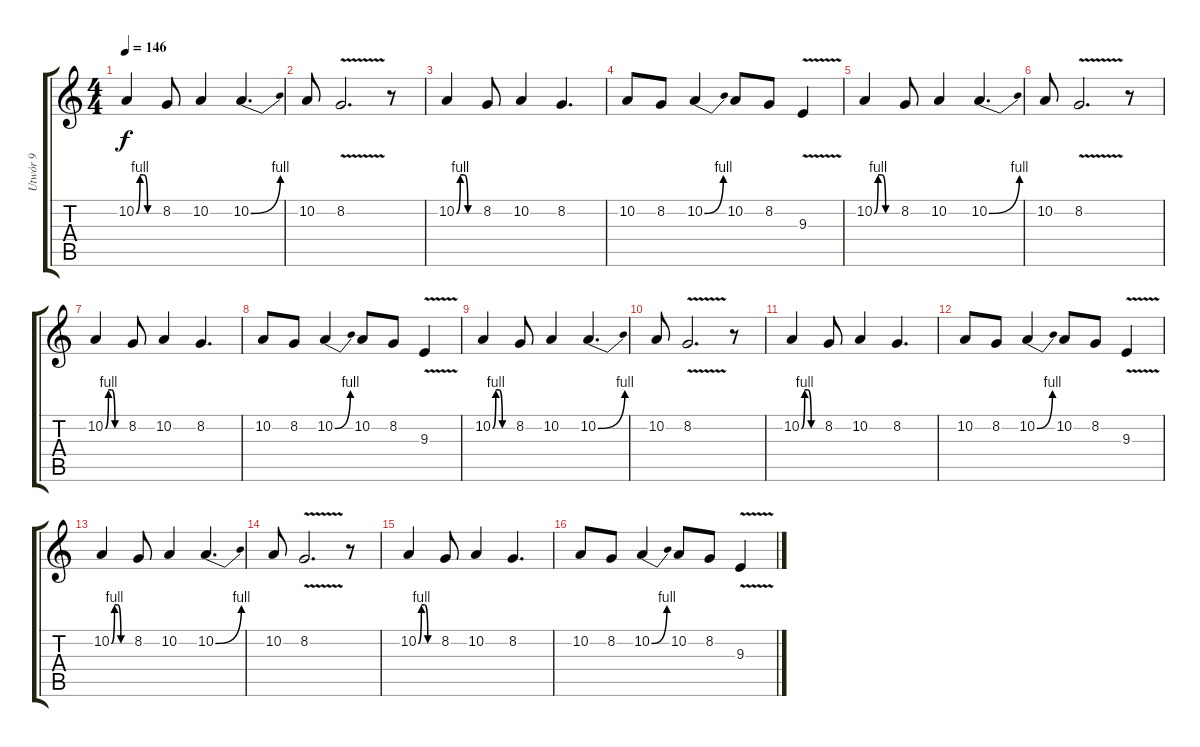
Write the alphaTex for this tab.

\track ("Utwór 9" "Utwór 9") {instrument choiraahs}
\staff {score tabs}
\tuning (E4 B3 G3 D3 A2 E2) {hide}
\ts (4 4)
\tempo 146
\clef g2
\ks c
10.2{be (custom 0 0 10 4 20 4 30 0 60 0)}.4{dy f} 8.2.8 10.2.4 10.2{be (bend 0 0 60 4)}.4{d} |
10.2.8 8.2{v}.2{d} r.8 |
10.2{be (custom 0 0 10 4 20 4 30 0 60 0)}.4 8.2.8 10.2.4 8.2.4{d} |
10.2.8 8.2.8 10.2{be (bend 0 0 60 4)}.4 10.2.8 8.2.8 9.3{v}.4 |
10.2{be (custom 0 0 10 4 20 4 30 0 60 0)}.4 8.2.8 10.2.4 10.2{be (bend 0 0 60 4)}.4{d} |
10.2.8 8.2{v}.2{d} r.8 |
10.2{be (custom 0 0 10 4 20 4 30 0 60 0)}.4 8.2.8 10.2.4 8.2.4{d} |
10.2.8 8.2.8 10.2{be (bend 0 0 60 4)}.4 10.2.8 8.2.8 9.3{v}.4 |
10.2{be (custom 0 0 10 4 20 4 30 0 60 0)}.4 8.2.8 10.2.4 10.2{be (bend 0 0 60 4)}.4{d} |
10.2.8 8.2{v}.2{d} r.8 |
10.2{be (custom 0 0 10 4 20 4 30 0 60 0)}.4 8.2.8 10.2.4 8.2.4{d} |
10.2.8 8.2.8 10.2{be (bend 0 0 60 4)}.4 10.2.8 8.2.8 9.3{v}.4 |
10.2{be (custom 0 0 10 4 20 4 30 0 60 0)}.4 8.2.8 10.2.4 10.2{be (bend 0 0 60 4)}.4{d} |
10.2.8 8.2{v}.2{d} r.8 |
10.2{be (custom 0 0 10 4 20 4 30 0 60 0)}.4 8.2.8 10.2.4 8.2.4{d} |
10.2.8 8.2.8 10.2{be (bend 0 0 60 4)}.4 10.2.8 8.2.8 9.3{v}.4
